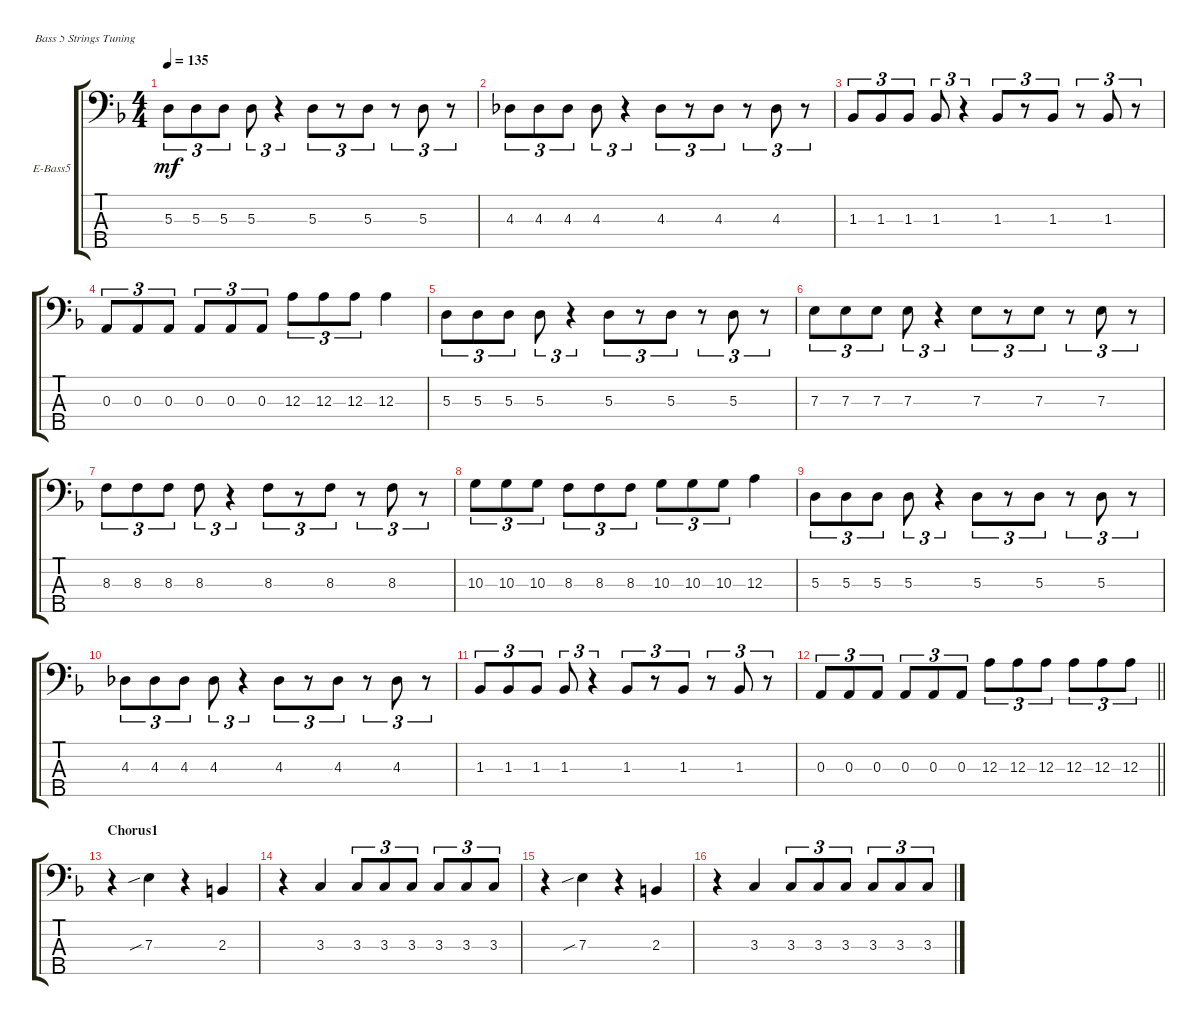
\bracketExtendMode groupsimilarinstruments
\firstSystemTrackNameOrientation horizontal
\otherSystemsTrackNameOrientation horizontal
\track ("bass (Andrey Stefnuk)" "E-Bass5") {instrument electricbassfinger}
\staff {score tabs}
\tuning (G2 D2 A1 E1 B0)
\ts (4 4)
\tempo 135
\clef f4
\ks dminor
5.3.8{tu (3 2) dy mf} 5.3.8{tu (3 2)} 5.3.8{tu (3 2)} 5.3.8{tu (3 2)} r.4{tu (3 2)} 5.3.8{tu (3 2)} r.8{tu (3 2)} 5.3.8{tu (3 2)} r.8{tu (3 2)} 5.3.8{tu (3 2)} r.8{tu (3 2)} |
4.3.8{tu (3 2)} 4.3.8{tu (3 2)} 4.3.8{tu (3 2)} 4.3.8{tu (3 2)} r.4{tu (3 2)} 4.3.8{tu (3 2)} r.8{tu (3 2)} 4.3.8{tu (3 2)} r.8{tu (3 2)} 4.3.8{tu (3 2)} r.8{tu (3 2)} |
1.3.8{tu (3 2)} 1.3.8{tu (3 2)} 1.3.8{tu (3 2)} 1.3.8{tu (3 2)} r.4{tu (3 2)} 1.3.8{tu (3 2)} r.8{tu (3 2)} 1.3.8{tu (3 2)} r.8{tu (3 2)} 1.3.8{tu (3 2)} r.8{tu (3 2)} |
0.3.8{tu (3 2)} 0.3.8{tu (3 2)} 0.3.8{tu (3 2)} 0.3.8{tu (3 2)} 0.3.8{tu (3 2)} 0.3.8{tu (3 2)} 12.3.8{tu (3 2)} 12.3.8{tu (3 2)} 12.3.8{tu (3 2)} 12.3.4 |
5.3.8{tu (3 2)} 5.3.8{tu (3 2)} 5.3.8{tu (3 2)} 5.3.8{tu (3 2)} r.4{tu (3 2)} 5.3.8{tu (3 2)} r.8{tu (3 2)} 5.3.8{tu (3 2)} r.8{tu (3 2)} 5.3.8{tu (3 2)} r.8{tu (3 2)} |
7.3.8{tu (3 2)} 7.3.8{tu (3 2)} 7.3.8{tu (3 2)} 7.3.8{tu (3 2)} r.4{tu (3 2)} 7.3.8{tu (3 2)} r.8{tu (3 2)} 7.3.8{tu (3 2)} r.8{tu (3 2)} 7.3.8{tu (3 2)} r.8{tu (3 2)} |
8.3.8{tu (3 2)} 8.3.8{tu (3 2)} 8.3.8{tu (3 2)} 8.3.8{tu (3 2)} r.4{tu (3 2)} 8.3.8{tu (3 2)} r.8{tu (3 2)} 8.3.8{tu (3 2)} r.8{tu (3 2)} 8.3.8{tu (3 2)} r.8{tu (3 2)} |
10.3.8{tu (3 2)} 10.3.8{tu (3 2)} 10.3.8{tu (3 2)} 8.3.8{tu (3 2)} 8.3.8{tu (3 2)} 8.3.8{tu (3 2)} 10.3.8{tu (3 2)} 10.3.8{tu (3 2)} 10.3.8{tu (3 2)} 12.3.4 |
5.3.8{tu (3 2)} 5.3.8{tu (3 2)} 5.3.8{tu (3 2)} 5.3.8{tu (3 2)} r.4{tu (3 2)} 5.3.8{tu (3 2)} r.8{tu (3 2)} 5.3.8{tu (3 2)} r.8{tu (3 2)} 5.3.8{tu (3 2)} r.8{tu (3 2)} |
4.3.8{tu (3 2)} 4.3.8{tu (3 2)} 4.3.8{tu (3 2)} 4.3.8{tu (3 2)} r.4{tu (3 2)} 4.3.8{tu (3 2)} r.8{tu (3 2)} 4.3.8{tu (3 2)} r.8{tu (3 2)} 4.3.8{tu (3 2)} r.8{tu (3 2)} |
1.3.8{tu (3 2)} 1.3.8{tu (3 2)} 1.3.8{tu (3 2)} 1.3.8{tu (3 2)} r.4{tu (3 2)} 1.3.8{tu (3 2)} r.8{tu (3 2)} 1.3.8{tu (3 2)} r.8{tu (3 2)} 1.3.8{tu (3 2)} r.8{tu (3 2)} |
\barLineRight lightlight
0.3.8{tu (3 2)} 0.3.8{tu (3 2)} 0.3.8{tu (3 2)} 0.3.8{tu (3 2)} 0.3.8{tu (3 2)} 0.3.8{tu (3 2)} 12.3.8{tu (3 2)} 12.3.8{tu (3 2)} 12.3.8{tu (3 2)} 12.3.8{tu (3 2)} 12.3.8{tu (3 2)} 12.3.8{tu (3 2)} |
\section ("" "Chorus1")
r.4 7.3{sib}.4 r.4 2.3.4 |
r.4 3.3.4 3.3.8{tu (3 2)} 3.3.8{tu (3 2)} 3.3.8{tu (3 2)} 3.3.8{tu (3 2)} 3.3.8{tu (3 2)} 3.3.8{tu (3 2)} |
r.4 7.3{sib}.4 r.4 2.3.4 |
r.4 3.3.4 3.3.8{tu (3 2)} 3.3.8{tu (3 2)} 3.3.8{tu (3 2)} 3.3.8{tu (3 2)} 3.3.8{tu (3 2)} 3.3.8{tu (3 2)}
